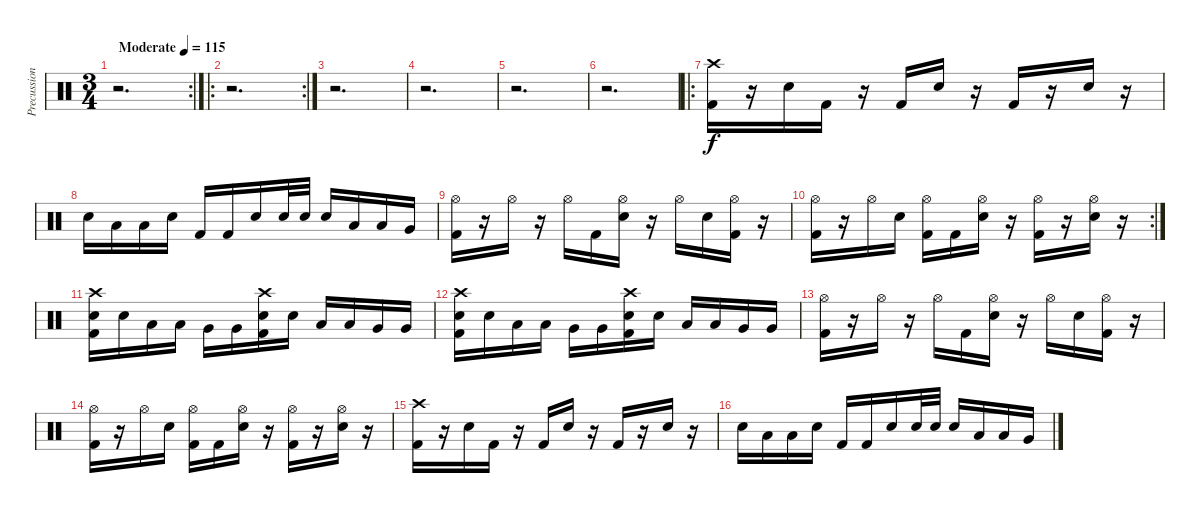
\track ("Precussion" "Precussion") {instrument percussion}
\staff {score}
\articulation defaults
\rc 2
\ts (3 4)
\tempo (115 "Moderate")
\clef neutral
\ks c
r.2{d dy f} |
\ro
\rc 2
r.2{d} |
r.2{d} |
r.2{d} |
r.2{d} |
r.2{d} |
\ro
("Crash high (hit)" "Kick (hit) 2").16 r.16 "Snare (hit) 2".16 "Kick (hit) 2".16 r.16 "Kick (hit) 2".16 "Snare (hit) 2".16 r.16 "Kick (hit) 2".16 r.16 "Snare (hit) 2".16 r.16 |
"Snare (hit) 2".16 "Low Tom (hit)".16 "Low Tom (hit)".16 "Snare (hit) 2".16 "Kick (hit) 2".16 "Kick (hit) 2".16 "Snare (hit) 2".16 "Snare (hit) 2".32 "Snare (hit) 2".32 "Snare (hit) 2".16 "Low Tom (hit)".16 "Low Tom (hit)".16 "Very Low Tom (hit)".16 |
("Hi-Hat (open)" "Kick (hit) 2").16 r.16 "Hi-Hat (open)".16 r.16 "Hi-Hat (open)".16 "Kick (hit) 2".16 ("Hi-Hat (open)" "Snare (hit) 2").16 r.16 "Hi-Hat (open)".16 "Snare (hit) 2".16 ("Hi-Hat (open)" "Kick (hit) 2").16 r.16 |
\rc 2
("Hi-Hat (open)" "Kick (hit) 2").16 r.16 "Hi-Hat (open)".16 "Snare (hit) 2".16 ("Hi-Hat (open)" "Kick (hit) 2").16 "Kick (hit) 2".16 ("Hi-Hat (open)" "Snare (hit) 2").16 r.16 ("Hi-Hat (open)" "Kick (hit) 2").16 r.16 ("Hi-Hat (open)" "Snare (hit) 2").16 r.16 |
("Crash high (hit)" "Snare (hit) 2" "Kick (hit) 2").16 "Snare (hit) 2".16 "Low Tom (hit)".16 "Low Tom (hit)".16 "Very Low Tom (hit)".16 "Very Low Tom (hit)".16 ("Crash high (hit)" "Snare (hit) 2" "Kick (hit) 2").16 "Snare (hit) 2".16 "Low Tom (hit)".16 "Low Tom (hit)".16 "Very Low Tom (hit)".16 "Very Low Tom (hit)".16 |
("Crash high (hit)" "Snare (hit) 2" "Kick (hit) 2").16 "Snare (hit) 2".16 "Low Tom (hit)".16 "Low Tom (hit)".16 "Very Low Tom (hit)".16 "Very Low Tom (hit)".16 ("Crash high (hit)" "Snare (hit) 2" "Kick (hit) 2").16 "Snare (hit) 2".16 "Low Tom (hit)".16 "Low Tom (hit)".16 "Very Low Tom (hit)".16 "Very Low Tom (hit)".16 |
("Hi-Hat (open)" "Kick (hit) 2").16 r.16 "Hi-Hat (open)".16 r.16 "Hi-Hat (open)".16 "Kick (hit) 2".16 ("Hi-Hat (open)" "Snare (hit) 2").16 r.16 "Hi-Hat (open)".16 "Snare (hit) 2".16 ("Hi-Hat (open)" "Kick (hit) 2").16 r.16 |
("Hi-Hat (open)" "Kick (hit) 2").16 r.16 "Hi-Hat (open)".16 "Snare (hit) 2".16 ("Hi-Hat (open)" "Kick (hit) 2").16 "Kick (hit) 2".16 ("Hi-Hat (open)" "Snare (hit) 2").16 r.16 ("Hi-Hat (open)" "Kick (hit) 2").16 r.16 ("Hi-Hat (open)" "Snare (hit) 2").16 r.16 |
("Crash high (hit)" "Kick (hit) 2").16 r.16 "Snare (hit) 2".16 "Kick (hit) 2".16 r.16 "Kick (hit) 2".16 "Snare (hit) 2".16 r.16 "Kick (hit) 2".16 r.16 "Snare (hit) 2".16 r.16 |
"Snare (hit) 2".16 "Low Tom (hit)".16 "Low Tom (hit)".16 "Snare (hit) 2".16 "Kick (hit) 2".16 "Kick (hit) 2".16 "Snare (hit) 2".16 "Snare (hit) 2".32 "Snare (hit) 2".32 "Snare (hit) 2".16 "Low Tom (hit)".16 "Low Tom (hit)".16 "Very Low Tom (hit)".16
